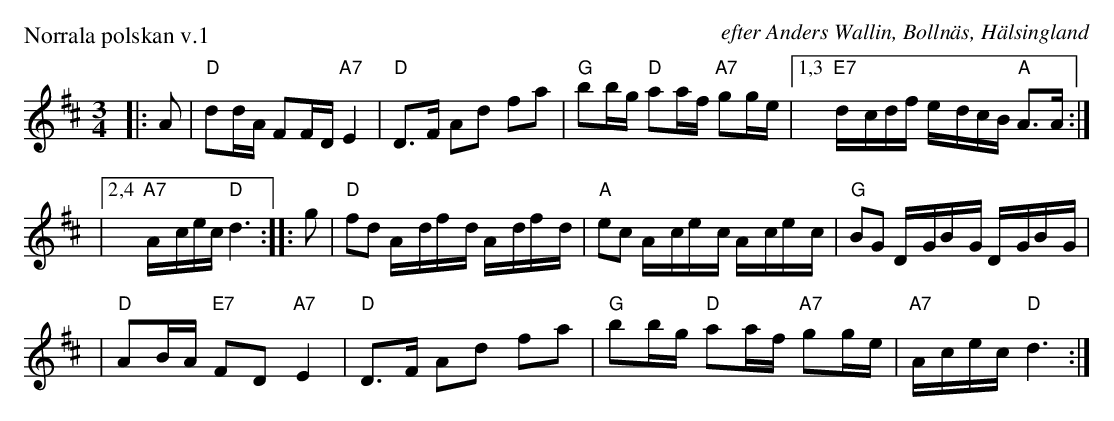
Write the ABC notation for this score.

X:1
P: Norrala polskan v.1
O: efter Anders Wallin, Bolln\"as, H\"alsingland
O: efter Martin Larsson, Hälsingland https://www.youtube.com/watch?v=Cyi4-rpkECk
M: 3/4
L: 1/16
K: D
|: A2 \
| "D"d2dA F2FD "A7"E4 | "D"D3F A2d2 f2a2 | "G"b2bg "D"a2af "A7"g2ge |1,3 "E7"d-cdf e-dcB "A"A3A :|
|2,4 "A7"A-cec "D"d6 :: g2 | "D"f2d2 A-df-d A-df-d | "A"e2c2 A-ce-c A-ce-c | "G"B2G2 D-GB-G D-GB-G |
| "D"A2BA "E7"F2D2 "A7"E4 | "D"D3F A2d2 f2a2 | "G"b2bg "D"a2af "A7"g2ge |"A7"A-cec "D"d6 :|
